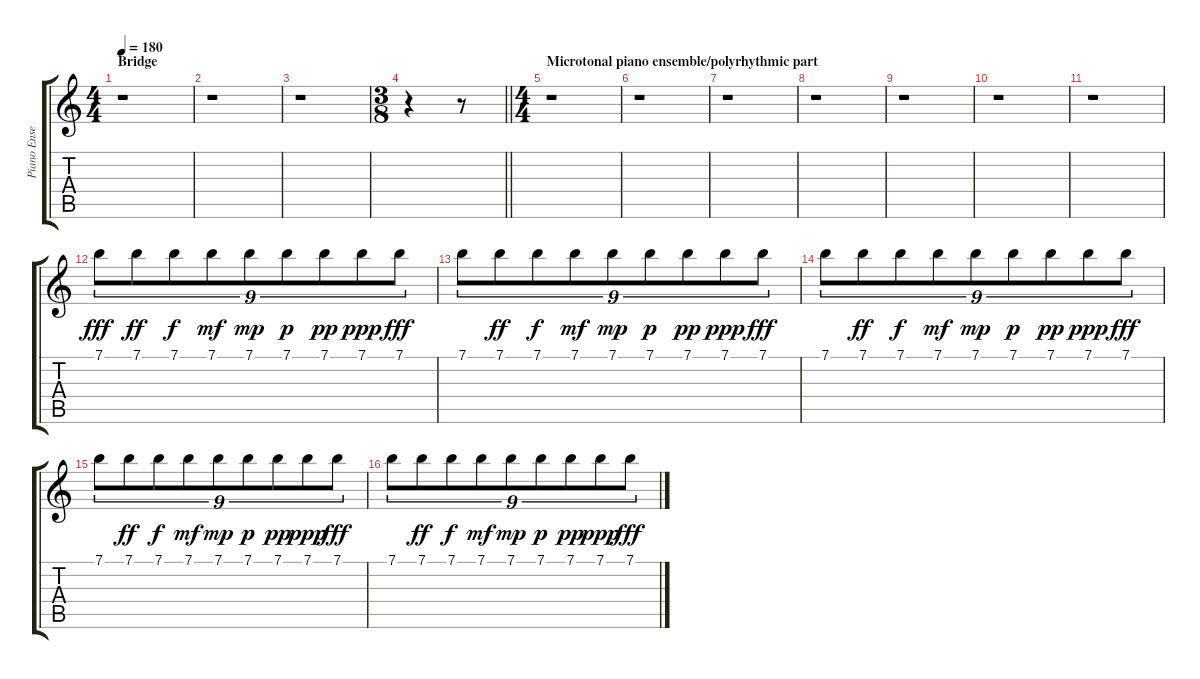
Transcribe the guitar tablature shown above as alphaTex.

\track ("Piano Ensemble" "Piano Ense") {instrument acousticgrandpiano}
\staff {score tabs}
\tuning (E5 B4 G4 D4 A3 E3) {hide}
\ts (4 4)
\section ("" "Bridge")
\tempo 180
\clef g2
\ks c
r.1{dy fff} |
r.1 |
r.1 |
\ts (3 8)
\barLineRight lightlight
r.4 r.8 |
\ts (4 4)
\section ("" "Microtonal piano ensemble/polyrhythmic part")
r.1 |
r.1 |
r.1 |
r.1 |
r.1 |
r.1 |
r.1 |
7.1.8{tu (9 8)} 7.1.8{tu (9 8) dy ff} 7.1.8{tu (9 8) dy f} 7.1.8{tu (9 8) dy mf} 7.1.8{tu (9 8) dy mp} 7.1.8{tu (9 8) dy p} 7.1.8{tu (9 8) dy pp} 7.1.8{tu (9 8) dy ppp} 7.1.8{tu (9 8) dy fff} |
7.1.8{tu (9 8)} 7.1.8{tu (9 8) dy ff} 7.1.8{tu (9 8) dy f} 7.1.8{tu (9 8) dy mf} 7.1.8{tu (9 8) dy mp} 7.1.8{tu (9 8) dy p} 7.1.8{tu (9 8) dy pp} 7.1.8{tu (9 8) dy ppp} 7.1.8{tu (9 8) dy fff} |
7.1.8{tu (9 8)} 7.1.8{tu (9 8) dy ff} 7.1.8{tu (9 8) dy f} 7.1.8{tu (9 8) dy mf} 7.1.8{tu (9 8) dy mp} 7.1.8{tu (9 8) dy p} 7.1.8{tu (9 8) dy pp} 7.1.8{tu (9 8) dy ppp} 7.1.8{tu (9 8) dy fff} |
7.1.8{tu (9 8)} 7.1.8{tu (9 8) dy ff} 7.1.8{tu (9 8) dy f} 7.1.8{tu (9 8) dy mf} 7.1.8{tu (9 8) dy mp} 7.1.8{tu (9 8) dy p} 7.1.8{tu (9 8) dy pp} 7.1.8{tu (9 8) dy ppp} 7.1.8{tu (9 8) dy fff} |
7.1.8{tu (9 8)} 7.1.8{tu (9 8) dy ff} 7.1.8{tu (9 8) dy f} 7.1.8{tu (9 8) dy mf} 7.1.8{tu (9 8) dy mp} 7.1.8{tu (9 8) dy p} 7.1.8{tu (9 8) dy pp} 7.1.8{tu (9 8) dy ppp} 7.1.8{tu (9 8) dy fff}
